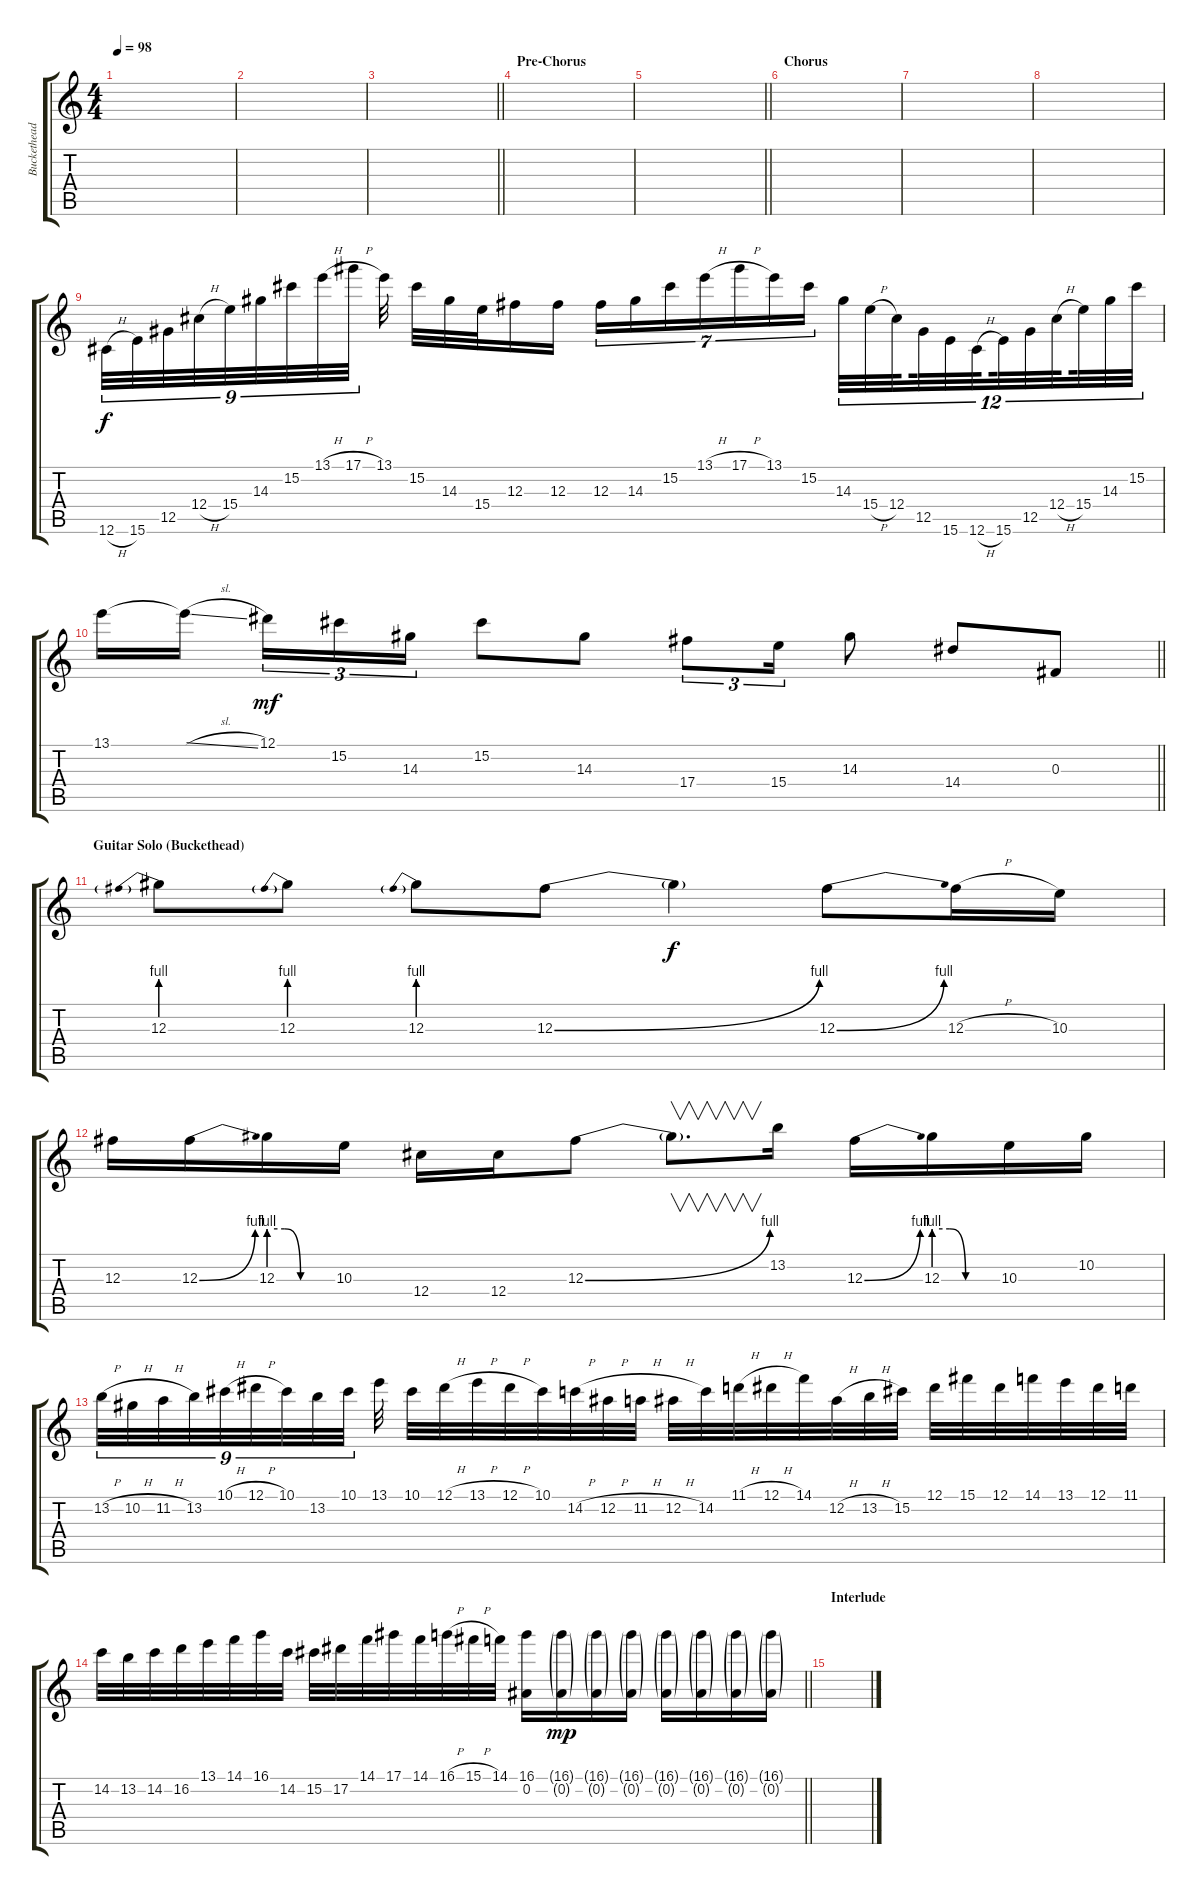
\track ("Buckethead (Guitar Solo)" "Buckethead") {instrument distortionguitar}
\staff {score tabs}
\tuning (Eb4 Bb3 Gb3 Db3 Ab2 Db2) {hide}
\ts (4 4)
\tempo 98
\clef g2
\ks c
|
|
\barLineRight lightlight
|
\section ("" "Pre-Chorus")
|
\barLineRight lightlight
|
\section ("" "Chorus")
|
|
|
12.6{h}.32{tu (9 8)} 15.6.32{tu (9 8)} 12.5.32{tu (9 8)} 12.4{h}.32{tu (9 8)} 15.4.32{tu (9 8)} 14.3.32{tu (9 8)} 15.2.32{tu (9 8)} 13.1{h}.32{tu (9 8)} 17.1{h}.32{tu (9 8)} 13.1.32 15.2.32 14.3.32 15.4.32 12.3.16 12.3.16 12.3.16{tu (7 4)} 14.3.16{tu (7 4)} 15.2.16{tu (7 4)} 13.1{h}.16{tu (7 4)} 17.1{h}.16{tu (7 4)} 13.1.16{tu (7 4)} 15.2.16{tu (7 4)} 14.3.32{tu (12 8)} 15.4{h}.32{tu (12 8)} 12.4.32{tu (12 8) beam splitsecondary} 12.5.32{tu (12 8)} 15.6.32{tu (12 8)} 12.6{h}.32{tu (12 8) beam splitsecondary} 15.6.32{tu (12 8)} 12.5.32{tu (12 8)} 12.4{h}.32{tu (12 8) beam splitsecondary} 15.4.32{tu (12 8)} 14.3.32{tu (12 8)} 15.2.32{tu (12 8)} |
\barLineRight lightlight
13.1.16 13.1{sl t}.16{dy f beam splitsecondary} 12.1.16{tu (3 2) dy mf} 15.2.16{tu (3 2)} 14.3.16{tu (3 2)} 15.2.8 14.3.8 17.4.8{tu (3 2)} 15.4.16{tu (3 2)} 14.3.8 14.4.8 0.3.8 |
\section ("" "Guitar Solo (Buckethead)")
12.3{be (prebend 0 4 60 4)}.8 12.3{be (prebend 0 4 60 4)}.8 12.3{be (prebend 0 4 60 4)}.8 12.3{be (bend 0 0 60 4)}.8 12.3{t}.4{dy f} 12.3{be (bend 0 0 60 4)}.8 12.3{h}.16 10.3.16 |
12.3.16 12.3{be (bend 0 0 60 4)}.16 12.3{be (custom 0 4 15 4 30 0 60 0)}.16 10.3.16 12.4.16 12.4.16 12.3{be (bend 0 0 60 4)}.8 12.3{t}.8{v d} 13.2.16 12.3{be (bend 0 0 60 4)}.16 12.3{be (custom 0 4 15 4 30 0 60 0)}.16 10.3.16 10.2.16 |
13.2{h}.32{tu (9 8)} 10.2{h}.32{tu (9 8)} 11.2{h}.32{tu (9 8)} 13.2.32{tu (9 8)} 10.1{h}.32{tu (9 8)} 12.1{h}.32{tu (9 8)} 10.1.32{tu (9 8)} 13.2.32{tu (9 8)} 10.1.32{tu (9 8)} 13.1.32 10.1.32 12.1{h}.32 13.1{h}.32 12.1{h}.32 10.1.32 14.2{h}.32 12.2{h}.32 11.2{h}.32 12.2{h}.32 14.2.32 11.1{h}.32 12.1{h}.32 14.1.32 12.2{h}.32 13.2{h}.32 15.2.32 12.1.32 15.1.32 12.1.32 14.1.32 13.1.32 12.1.32 11.1.32 |
\barLineRight lightlight
14.2.32 13.2.32 14.2.32 16.2.32 13.1.32 14.1.32 16.1.32 14.2.32 15.2.32 17.2.32 14.1.32 17.1.32 14.1.32 16.1{h}.32 15.1{h}.32 14.1.32 (16.1 0.2).16 (16.1{g} 0.2{g}).16{dy mp} (16.1{g} 0.2{g}).16 (16.1{g} 0.2{g}).16 (16.1{g} 0.2{g}).16 (16.1{g} 0.2{g}).16 (16.1{g} 0.2{g}).16 (16.1{g} 0.2{g}).16 |
\section ("" "Interlude")
